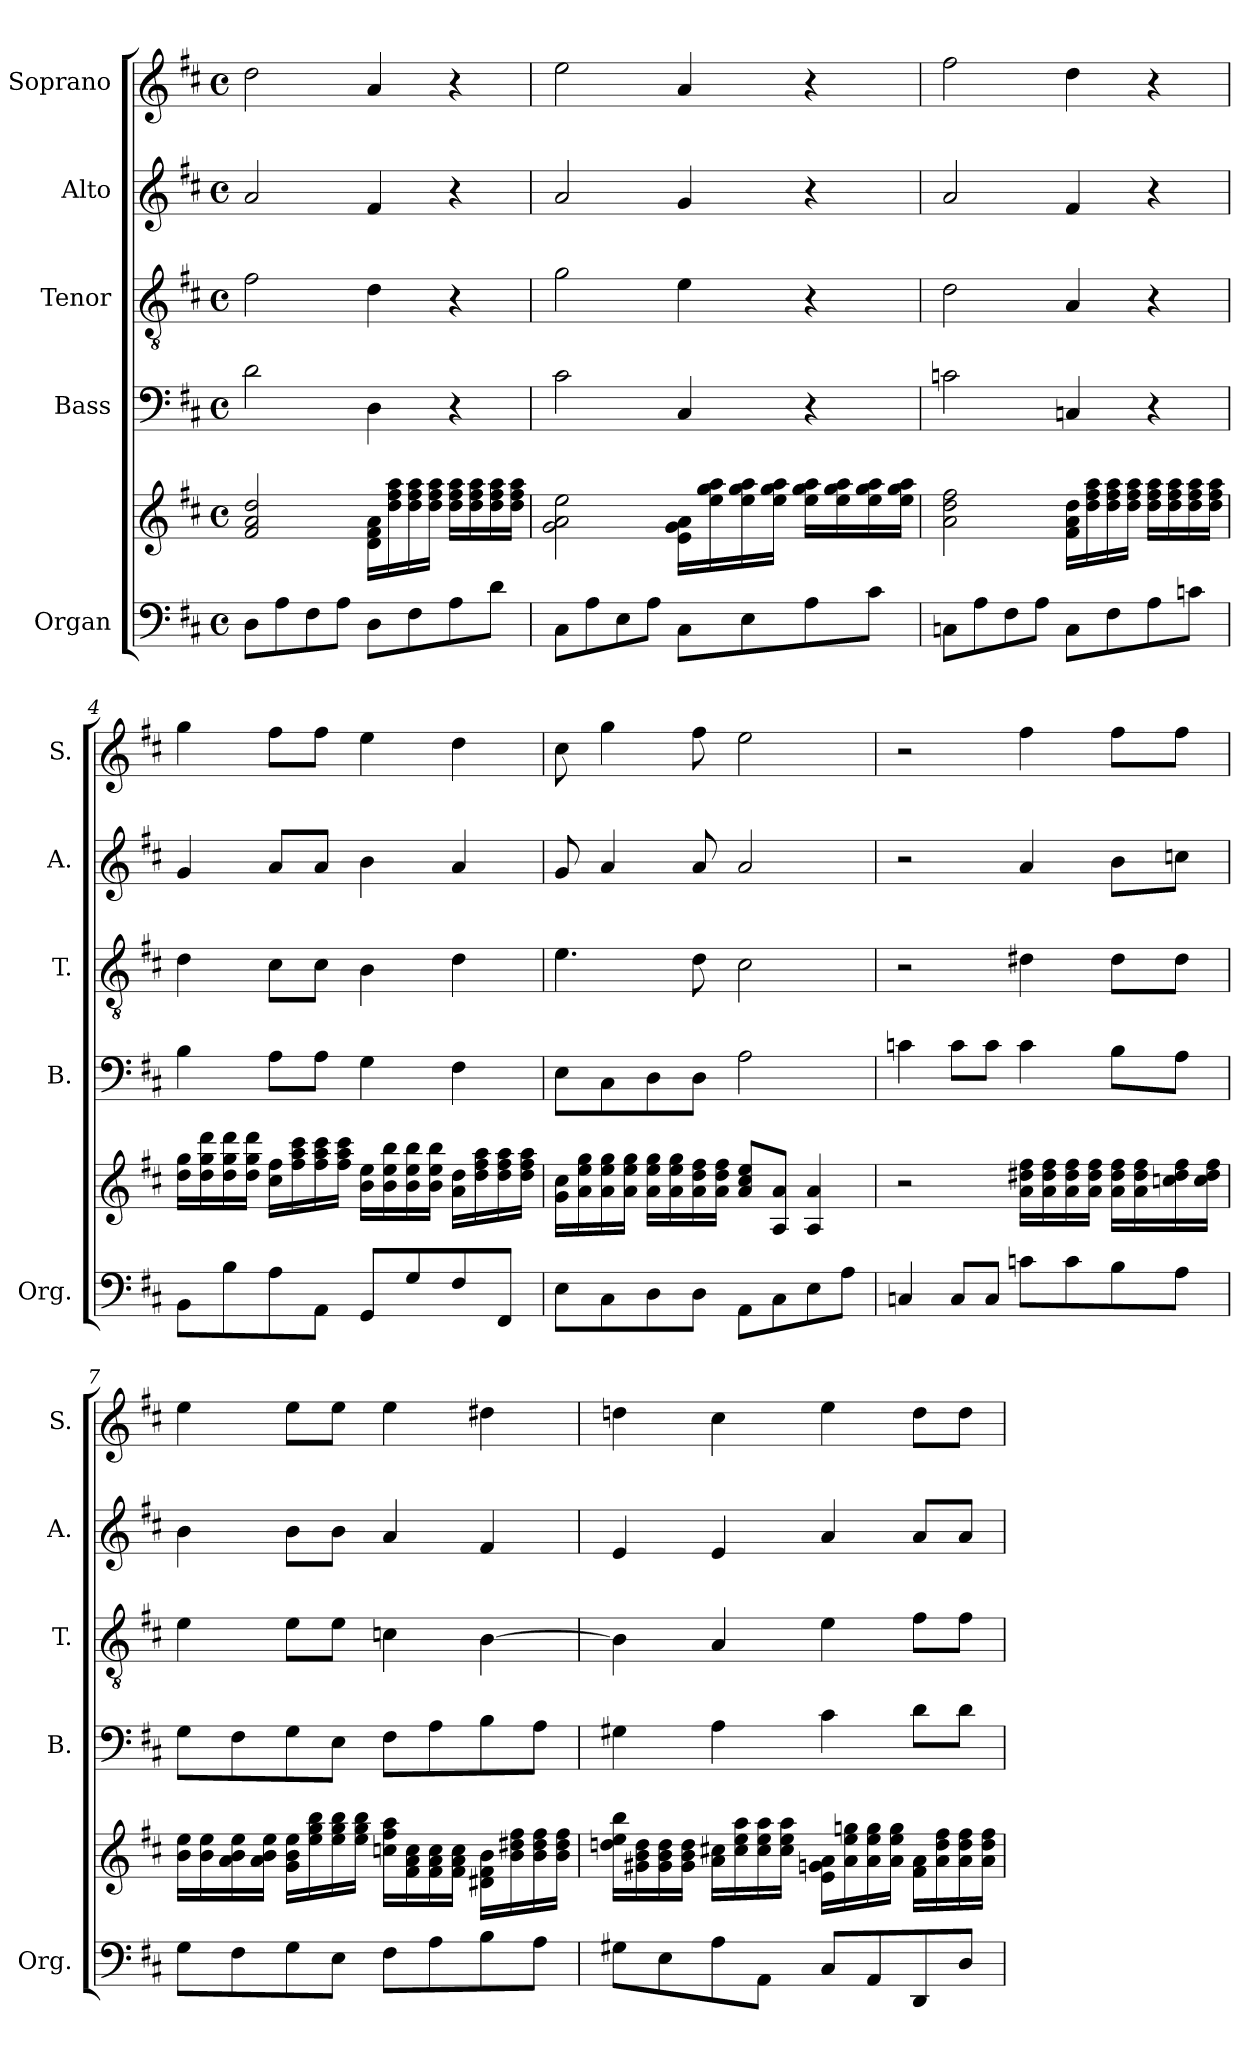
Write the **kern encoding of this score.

**kern	**kern	**kern	**kern	**kern	**kern
*part5	*part5	*part4	*part3	*part2	*part1
*staff6	*staff5	*staff4	*staff3	*staff2	*staff1
*I"Organ	*	*I"Bass	*I"Tenor	*I"Alto	*I"Soprano
*I'Org.	*	*I'B.	*I'T.	*I'A.	*I'S.
*clefF4	*clefG2	*clefF4	*clefGv2	*clefG2	*clefG2
*	*	*	*ITrd7c12	*	*
*k[f#c#]	*k[f#c#]	*k[f#c#]	*k[f#c#]	*k[f#c#]	*k[f#c#]
*D:	*D:	*D:	*D:	*D:	*D:
*M4/4	*M4/4	*M4/4	*M4/4	*M4/4	*M4/4
*met(c)	*met(c)	*met(c)	*met(c)	*met(c)	*met(c)
*MM60	*MM60	*MM60	*MM60	*MM60	*MM60
=1	=1	=1	=1	=1	=1
8D\L	2f#/ 2a/ 2dd/	2d\	2F#\	2a/	2dd\
8A\	.	.	.	.	.
8F#\	.	.	.	.	.
8A\J	.	.	.	.	.
8D\L	16d\ 16f#\ 16a\LL	4D\	4D\	4f#/	4a/
.	16dd\ 16ff#\ 16aa\	.	.	.	.
8F#\	16dd\ 16ff#\ 16aa\	.	.	.	.
.	16dd\ 16ff#\ 16aa\JJ	.	.	.	.
8A\	16dd\ 16ff#\ 16aa\LL	4r	4r	4r	4r
.	16dd\ 16ff#\ 16aa\	.	.	.	.
8d\J	16dd\ 16ff#\ 16aa\	.	.	.	.
.	16dd\ 16ff#\ 16aa\JJ	.	.	.	.
=2	=2	=2	=2	=2	=2
8C#\L	2g\ 2a\ 2ee\	2c#\	2G\	2a/	2ee\
8A\	.	.	.	.	.
8E\	.	.	.	.	.
8A\J	.	.	.	.	.
8C#\L	16e\ 16g\ 16a\LL	4C#/	4E\	4g/	4a/
.	16ee\ 16gg\ 16aa\	.	.	.	.
8E\	16ee\ 16gg\ 16aa\	.	.	.	.
.	16ee\ 16gg\ 16aa\JJ	.	.	.	.
8A\	16ee\ 16gg\ 16aa\LL	4r	4r	4r	4r
.	16ee\ 16gg\ 16aa\	.	.	.	.
8c#\J	16ee\ 16gg\ 16aa\	.	.	.	.
.	16ee\ 16gg\ 16aa\JJ	.	.	.	.
=3	=3	=3	=3	=3	=3
8Cn\L	2a\ 2dd\ 2ff#\	2cn\	2D\	2a/	2ff#\
8A\	.	.	.	.	.
8F#\	.	.	.	.	.
8A\J	.	.	.	.	.
8C\L	16f#\ 16a\ 16dd\LL	4Cn/	4AA/	4f#/	4dd\
.	16dd\ 16ff#\ 16aa\	.	.	.	.
8F#\	16dd\ 16ff#\ 16aa\	.	.	.	.
.	16dd\ 16ff#\ 16aa\JJ	.	.	.	.
8A\	16dd\ 16ff#\ 16aa\LL	4r	4r	4r	4r
.	16dd\ 16ff#\ 16aa\	.	.	.	.
8cn\J	16dd\ 16ff#\ 16aa\	.	.	.	.
.	16dd\ 16ff#\ 16aa\JJ	.	.	.	.
!!LO:LB:g=z
=4	=4	=4	=4	=4	=4
8BB\L	16dd\ 16gg\LL	4B\	4D\	4g/	4gg\
.	16dd\ 16gg\ 16ddd\	.	.	.	.
8B\	16dd\ 16gg\ 16ddd\	.	.	.	.
.	16dd\ 16gg\ 16ddd\JJ	.	.	.	.
8A\	16cc#\ 16ff#\LL	8A\L	8C#\L	8a/L	8ff#\L
.	16ff#\ 16aa\ 16ccc#\	.	.	.	.
8AA\J	16ff#\ 16aa\ 16ccc#\	8A\J	8C#\J	8a/J	8ff#\J
.	16ff#\ 16aa\ 16ccc#\JJ	.	.	.	.
8GG/L	16b\ 16ee\LL	4G\	4BB\	4b\	4ee\
.	16b\ 16ee\ 16bb\	.	.	.	.
8G/	16b\ 16ee\ 16bb\	.	.	.	.
.	16b\ 16ee\ 16bb\JJ	.	.	.	.
8F#/	16a\ 16dd\LL	4F#\	4D\	4a/	4dd\
.	16dd\ 16ff#\ 16aa\	.	.	.	.
8FF#/J	16dd\ 16ff#\ 16aa\	.	.	.	.
.	16dd\ 16ff#\ 16aa\JJ	.	.	.	.
=5	=5	=5	=5	=5	=5
8E\L	16g\ 16cc#\LL	8E\L	4.E\	8g/	8cc#\
.	16a\ 16ee\ 16gg\	.	.	.	.
8C#\	16a\ 16ee\ 16gg\	8C#\	.	4a/	4gg\
.	16a\ 16ee\ 16gg\JJ	.	.	.	.
8D\	16a\ 16ee\ 16gg\LL	8D\	.	.	.
.	16a\ 16ee\ 16gg\	.	.	.	.
8D\J	16a\ 16dd\ 16ff#\	8D\J	8D\	8a/	8ff#\
.	16a\ 16dd\ 16ff#\JJ	.	.	.	.
8AA\L	8a/ 8cc#/ 8ee/L	2A\	2C#\	2a/	2ee\
8C#\	8A/ 8a/J	.	.	.	.
8E\	4A/ 4a/	.	.	.	.
8A\J	.	.	.	.	.
=6	=6	=6	=6	=6	=6
4Cn/	2r	4cn\	2r	2r	2r
8C/L	.	8c\L	.	.	.
8C/J	.	8c\J	.	.	.
8cn\L	16a\ 16dd#X\ 16ff#\LL	4c\	4D#X\	4a/	4ff#\
.	16a\ 16dd#\ 16ff#\	.	.	.	.
8c\	16a\ 16dd#\ 16ff#\	.	.	.	.
.	16a\ 16dd#\ 16ff#\JJ	.	.	.	.
8B\	16a\ 16dd#\ 16ff#\LL	8B\L	8D#\L	8b\L	8ff#\L
.	16a\ 16dd#\ 16ff#\	.	.	.	.
8A\J	16ccn\ 16dd#\ 16ff#\	8A\J	8D#\J	8ccn\J	8ff#\J
.	16cc\ 16dd#\ 16ff#\JJ	.	.	.	.
!!LO:PB:g=z
=7	=7	=7	=7	=7	=7
8G\L	16b\ 16ee\LL	8G\L	4E\	4b\	4ee\
.	16b\ 16ee\	.	.	.	.
8F#\	16a\ 16b\ 16ee\	8F#\	.	.	.
.	16a\ 16b\ 16ee\JJ	.	.	.	.
8G\	16g\ 16b\ 16ee\LL	8G\	8E\L	8b\L	8ee\L
.	16ee\ 16gg\ 16bb\	.	.	.	.
8E\J	16ee\ 16gg\ 16bb\	8E\J	8E\J	8b\J	8ee\J
.	16ee\ 16gg\ 16bb\JJ	.	.	.	.
8F#\L	16ccn\ 16ff#\ 16aa\LL	8F#\L	4Cn\	4a/	4ee\
.	16f#\ 16a\ 16cc\	.	.	.	.
8A\	16f#\ 16a\ 16cc\	8A\	.	.	.
.	16f#\ 16a\ 16cc\JJ	.	.	.	.
8B\	16d#X\ 16f#\ 16b\LL	8B\	[4BB\	4f#/	4dd#X\
.	16b\ 16dd#X\ 16ff#\	.	.	.	.
8A\J	16b\ 16dd#\ 16ff#\	8A\J	.	.	.
.	16b\ 16dd#\ 16ff#\JJ	.	.	.	.
=8	=8	=8	=8	=8	=8
8G#X\L	16ddn\ 16ee\ 16bb\LL	4G#X\	4BB\]	4e/	4ddn\
.	16g#X\ 16b\ 16dd\	.	.	.	.
8E\	16g#\ 16b\ 16dd\	.	.	.	.
.	16g#\ 16b\ 16dd\JJ	.	.	.	.
8A\	16a\ 16cc#X\LL	4A\	4AA/	4e/	4cc#\
.	16cc#\ 16ee\ 16aa\	.	.	.	.
8AA\J	16cc#\ 16ee\ 16aa\	.	.	.	.
.	16cc#\ 16ee\ 16aa\JJ	.	.	.	.
8C#/L	16e\ 16gn\ 16a\LL	4c#\	4E\	4a/	4ee\
.	16a\ 16ee\ 16ggn\	.	.	.	.
8AA/	16a\ 16ee\ 16gg\	.	.	.	.
.	16a\ 16ee\ 16gg\JJ	.	.	.	.
8DD/	16f#\ 16a\LL	8d\L	8F#\L	8a/L	8dd\L
.	16a\ 16dd\ 16ff#\	.	.	.	.
8D/J	16a\ 16dd\ 16ff#\	8d\J	8F#\J	8a/J	8dd\J
.	16a\ 16dd\ 16ff#\JJ	.	.	.	.
=	=	=	=	=	=
*-	*-	*-	*-	*-	*-
